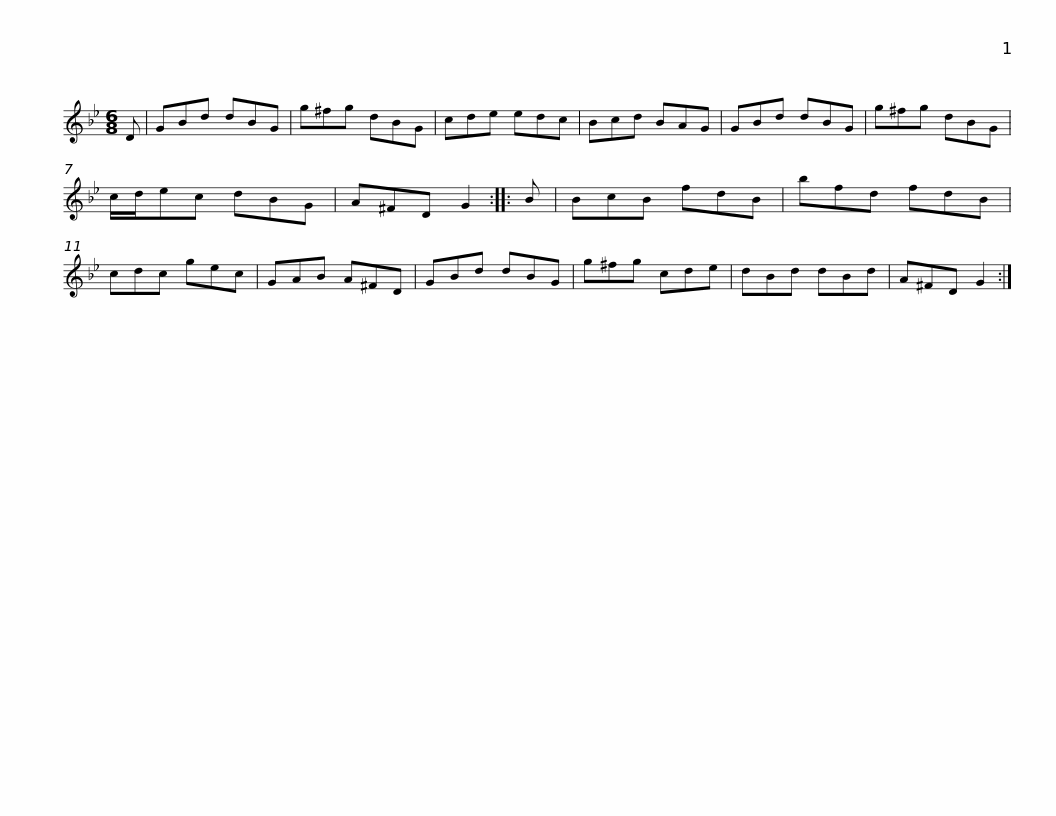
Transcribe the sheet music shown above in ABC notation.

X:1
L:1/8
M:6/8
I:linebreak $
K:Gmin
V:1 treble
V:1
 D | GBd dBG | g^fg dBG | cde edc | Bcd BAG | %5
 GBd dBG | g^fg dBG |$ c/d/ec dBG | A^FD G2 :: B | %10
 BcB fdB | bfd fdB | cdc gec | GAB A^FD | GBd dBG |$ %15
 g^fg cde | dBd dBd | A^FD G2 :| %18
